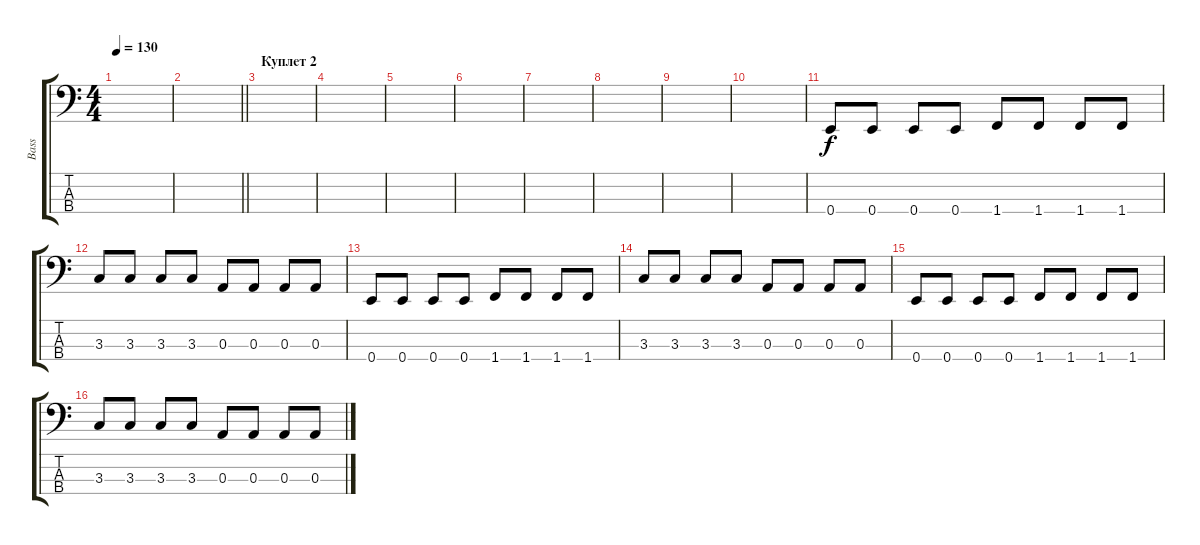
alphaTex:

\track ("Bass" "Bass") {instrument electricbassfinger}
\staff {score tabs}
\tuning (G2 D2 A1 E1) {hide}
\ts (4 4)
\tempo 130
\clef f4
\ks c
|
\barLineRight lightlight
|
\section ("" "Куплет 2")
|
|
|
|
|
|
|
|
0.4.8 0.4.8 0.4.8 0.4.8 1.4.8 1.4.8 1.4.8 1.4.8 |
3.3.8 3.3.8 3.3.8 3.3.8 0.3.8 0.3.8 0.3.8 0.3.8 |
0.4.8 0.4.8 0.4.8 0.4.8 1.4.8 1.4.8 1.4.8 1.4.8 |
3.3.8 3.3.8 3.3.8 3.3.8 0.3.8 0.3.8 0.3.8 0.3.8 |
0.4.8 0.4.8 0.4.8 0.4.8 1.4.8 1.4.8 1.4.8 1.4.8 |
3.3.8 3.3.8 3.3.8 3.3.8 0.3.8 0.3.8 0.3.8 0.3.8
